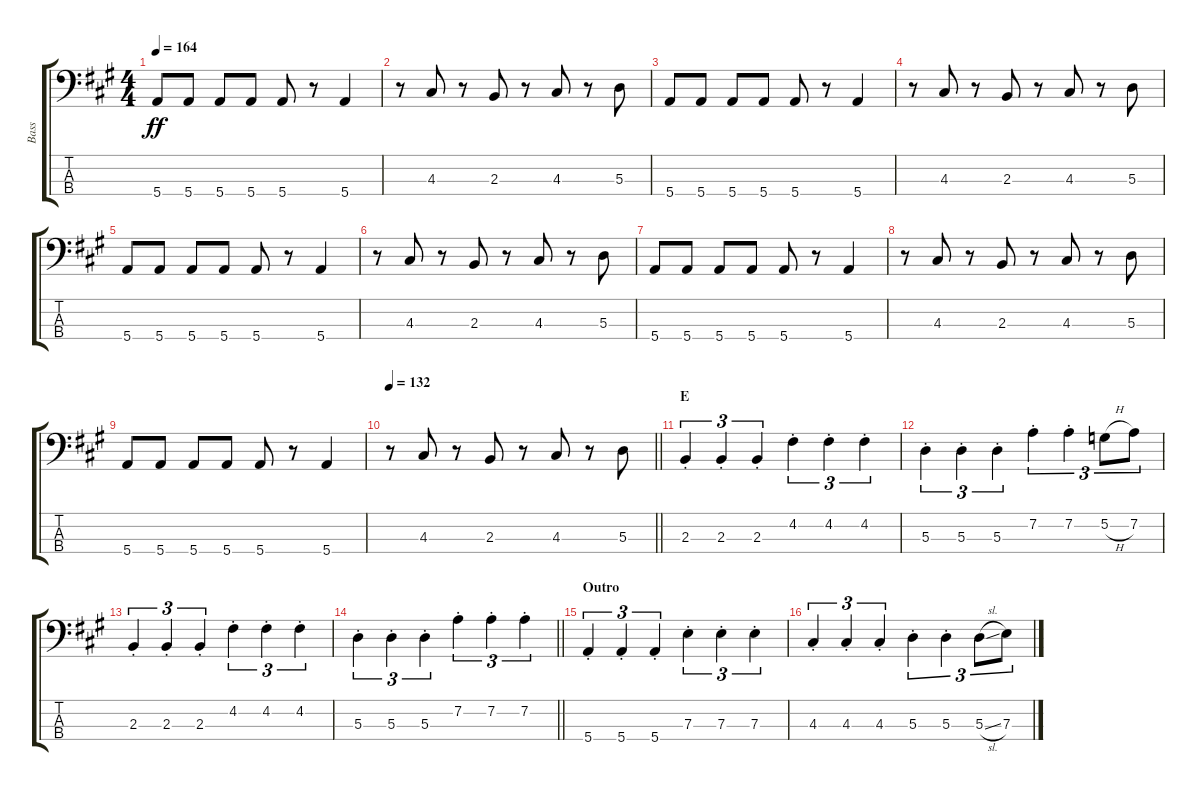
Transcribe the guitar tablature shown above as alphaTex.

\track ("Bass" "Bass") {instrument electricbassfinger}
\staff {score tabs}
\tuning (G2 D2 A1 E1) {hide}
\ts (4 4)
\tempo 164
\clef f4
\ks a
5.4.8{dy ff} 5.4.8 5.4.8 5.4.8 5.4.8 r.8 5.4.4 |
r.8 4.3.8 r.8 2.3.8 r.8 4.3.8 r.8 5.3.8 |
5.4.8 5.4.8 5.4.8 5.4.8 5.4.8 r.8 5.4.4 |
r.8 4.3.8 r.8 2.3.8 r.8 4.3.8 r.8 5.3.8 |
5.4.8 5.4.8 5.4.8 5.4.8 5.4.8 r.8 5.4.4 |
r.8 4.3.8 r.8 2.3.8 r.8 4.3.8 r.8 5.3.8 |
5.4.8 5.4.8 5.4.8 5.4.8 5.4.8 r.8 5.4.4 |
r.8 4.3.8 r.8 2.3.8 r.8 4.3.8 r.8 5.3.8 |
5.4.8 5.4.8 5.4.8 5.4.8 5.4.8 r.8 5.4.4 |
\tempo 132
\barLineRight lightlight
r.8 4.3.8 r.8 2.3.8 r.8 4.3.8 r.8 5.3.8 |
\section ("" "E")
2.3{st}.4{tu (3 2)} 2.3{st}.4{tu (3 2)} 2.3{st}.4{tu (3 2)} 4.2{st}.4{tu (3 2)} 4.2{st}.4{tu (3 2)} 4.2{st}.4{tu (3 2)} |
5.3{st}.4{tu (3 2)} 5.3{st}.4{tu (3 2)} 5.3{st}.4{tu (3 2)} 7.2{st}.4{tu (3 2)} 7.2{st}.4{tu (3 2)} 5.2{h}.8{tu (3 2)} 7.2.8{tu (3 2)} |
2.3{st}.4{tu (3 2)} 2.3{st}.4{tu (3 2)} 2.3{st}.4{tu (3 2)} 4.2{st}.4{tu (3 2)} 4.2{st}.4{tu (3 2)} 4.2{st}.4{tu (3 2)} |
\barLineRight lightlight
5.3{st}.4{tu (3 2)} 5.3{st}.4{tu (3 2)} 5.3{st}.4{tu (3 2)} 7.2{st}.4{tu (3 2)} 7.2{st}.4{tu (3 2)} 7.2{st}.4{tu (3 2)} |
\section ("" "Outro")
5.4{st}.4{tu (3 2)} 5.4{st}.4{tu (3 2)} 5.4{st}.4{tu (3 2)} 7.3{st}.4{tu (3 2)} 7.3{st}.4{tu (3 2)} 7.3{st}.4{tu (3 2)} |
4.3{st}.4{tu (3 2)} 4.3{st}.4{tu (3 2)} 4.3{st}.4{tu (3 2)} 5.3{st}.4{tu (3 2)} 5.3{st}.4{tu (3 2)} 5.3{sl}.8{tu (3 2)} 7.3.8{tu (3 2)}
